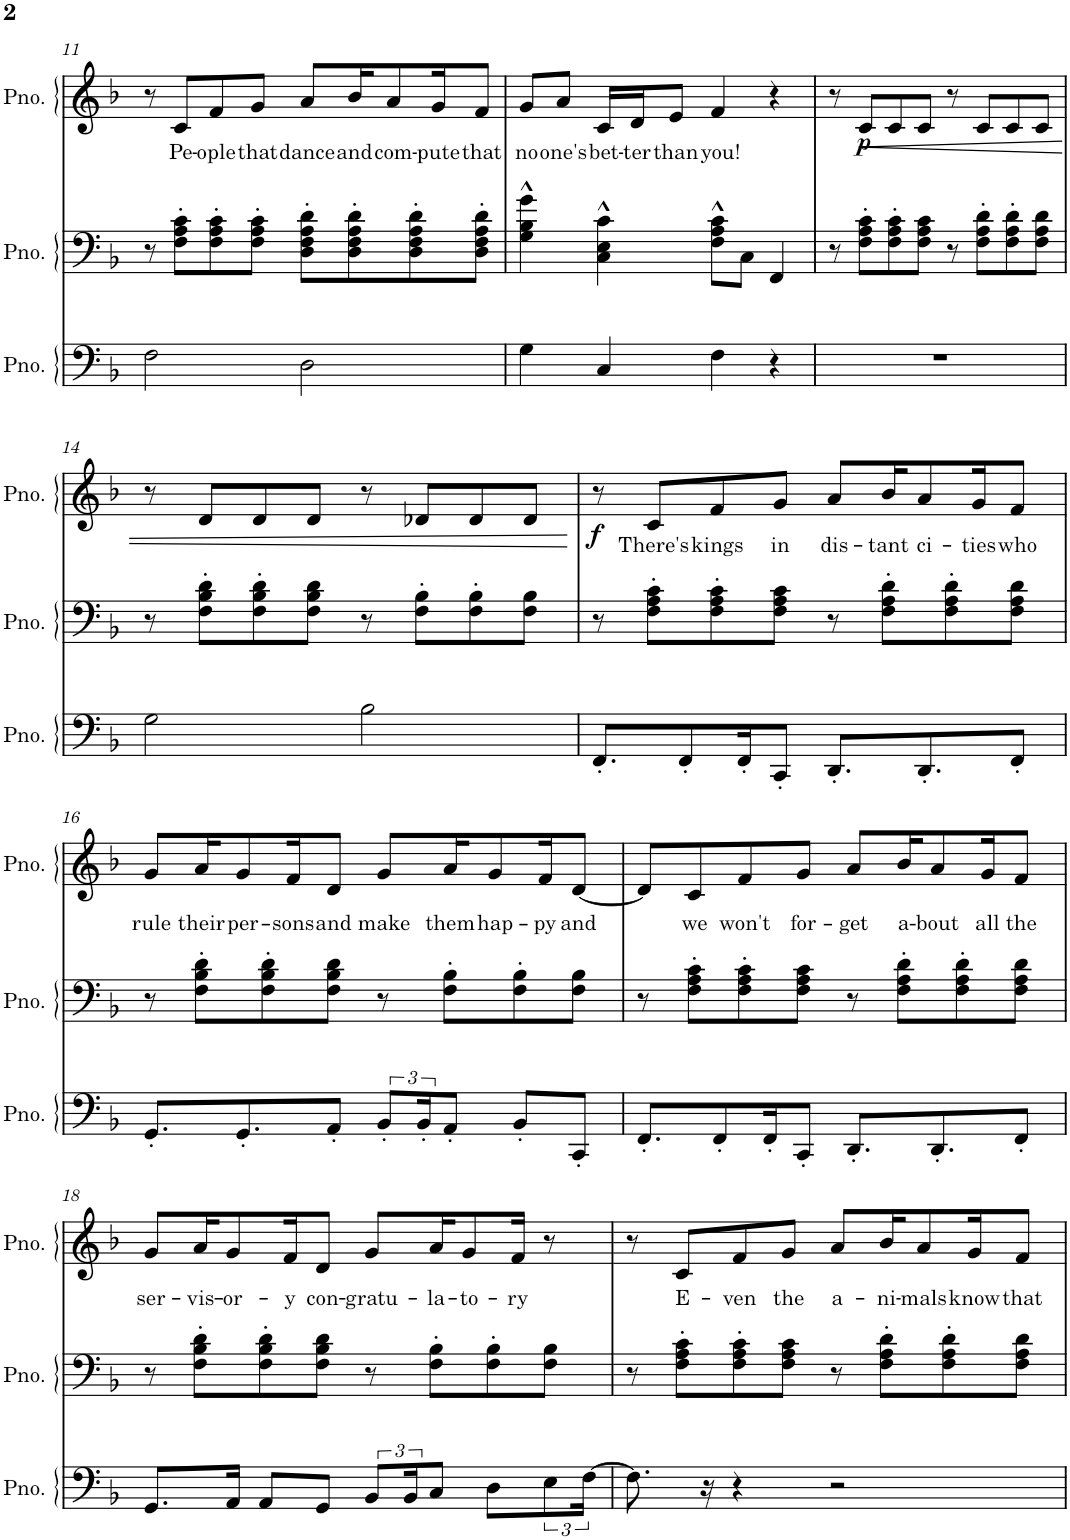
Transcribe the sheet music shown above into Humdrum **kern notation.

**kern	**kern	**kern	**text	**dynam
*part3	*part2	*part1	*part1	*part1
*staff3	*staff2	*staff1	*staff1	*staff1
*I"Piano	*I"Piano	*I"Piano	*	*
*I'Pno.	*I'Pno.	*I'Pno.	*	*
!!LO:PB:g=z
*clefF4	*clefF4	*clefG2	*	*
*k[b-]	*k[b-]	*k[b-]	*	*
*M4/4	*M4/4	*M4/4	*	*
=11	=11	=11	=11	=11
2F\	8r	8r	.	.
!	!	!	!LO:LY:b	!
.	8F\' 8A\' 8c\'L	8c/L	Pe-	.
!	!	!	!LO:LY:b	!
.	8F\' 8A\' 8c\'	8f/	-ople	.
!	!	!	!LO:LY:b	!
.	8F\' 8A\' 8c\'J	8g/J	that	.
!	!	!	!LO:LY:b	!
2D\	8D\' 8F\' 8A\' 8d\'L	8a/L	dance	.
!	!	!	!LO:LY:b	!
.	8D\' 8F\' 8A\' 8d\'	16b-/K	and	.
!	!	!	!LO:LY:b	!
.	.	8a/	com-	.
.	8D\' 8F\' 8A\' 8d\'	.	.	.
!	!	!	!LO:LY:b	!
.	.	16g/K	-pute	.
!	!	!	!LO:LY:b	!
.	8D\' 8F\' 8A\' 8d\'J	8f/J	that	.
=12	=12	=12	=12	=12
!	!	!	!LO:LY:b	!
4G\	4G\^^ 4B-\^^ 4g\^^	8g/L	no	.
!	!	!	!LO:LY:b	!
.	.	8a/J	one's	.
!	!	!	!LO:LY:b	!
4C/	4C\^^ 4E\^^ 4c\^^	16c/LL	bet-	.
!	!	!	!LO:LY:b	!
.	.	16d/J	-ter	.
!	!	!	!LO:LY:b	!
.	.	8e/J	than	.
!	!	!	!LO:LY:b	!
4F\	8F\^^ 8A\^^ 8c\^^L	4f/	you!	.
.	8C\J	.	.	.
4r	4FF/	4r	.	.
=13	=13	=13	=13	=13
1r	8r	8r	.	.
!	!	!	!	!LO:HP:b
!	!	!	!	!LO:DY:n=1:b
.	8F\' 8A\' 8c\'L	8c/L	.	< p
.	8F\' 8A\' 8c\'	8c/	.	.
.	8F\ 8A\ 8c\J	8c/J	.	.
.	8r	8r	.	.
.	8F\' 8A\' 8d\'L	8c/L	.	.
.	8F\' 8A\' 8d\'	8c/	.	.
.	8F\ 8A\ 8d\J	8c/J	.	.
!!LO:LB:g=z
=14	=14	=14	=14	=14
2G\	8r	8r	.	.
.	8F\' 8B-\' 8d\'L	8d/L	.	.
.	8F\' 8B-\' 8d\'	8d/	.	.
.	8F\ 8B-\ 8d\J	8d/J	.	.
2B-\	8r	8r	.	.
.	8F\' 8B-\'L	8d-X/L	.	.
.	8F\' 8B-\'	8d-/	.	.
.	8F\ 8B-\J	8d-/J	.	.
.	.	.	.	[
=15	=15	=15	=15	=15
!	!	!	!	!LO:DY:b
8.FF'/L	8r	8r	.	f
!	!	!	!LO:LY:b	!
.	8F\' 8A\' 8c\'L	8c/L	There's	.
8FF'/	.	.	.	.
!	!	!	!LO:LY:b	!
.	8F\' 8A\' 8c\'	8f/	kings	.
16FF'/K	.	.	.	.
!	!	!	!LO:LY:b	!
8CC'/J	8F\ 8A\ 8c\J	8g/J	in	.
!	!	!	!LO:LY:b	!
8.DD'/L	8r	8a/L	dis-	.
!	!	!	!LO:LY:b	!
.	8F\' 8A\' 8d\'L	16b-/K	-tant	.
!	!	!	!LO:LY:b	!
8.DD'/	.	8a/	ci-	.
.	8F\' 8A\' 8d\'	.	.	.
!	!	!	!LO:LY:b	!
.	.	16g/K	-ties	.
!	!	!	!LO:LY:b	!
8FF'/J	8F\ 8A\ 8d\J	8f/J	who	.
!!LO:LB:g=z
=16	=16	=16	=16	=16
!	!	!	!LO:LY:b	!
8.GG'/L	8r	8g/L	rule	.
!	!	!	!LO:LY:b	!
.	8F\' 8B-\' 8d\'L	16a/K	their	.
!	!	!	!LO:LY:b	!
8.GG'/	.	8g/	per-	.
.	8F\' 8B-\' 8d\'	.	.	.
!	!	!	!LO:LY:b	!
.	.	16f/K	-sons	.
!	!	!	!LO:LY:b	!
8AA'/J	8F\ 8B-\ 8d\J	8d/J	and	.
!	!	!	!LO:LY:b	!
12BB-'/L	8r	8g/L	make	.
24BB-'/K	.	.	.	.
!	!	!	!LO:LY:b	!
8AA'/J	8F\' 8B-\'L	16a/K	them	.
!	!	!	!LO:LY:b	!
.	.	8g/	hap-	.
8BB-'/L	8F\' 8B-\'	.	.	.
!	!	!	!LO:LY:b	!
.	.	16f/K	-py	.
!	!	!	!LO:LY:b	!
8CC'/J	8F\ 8B-\J	[8d/J	and	.
=17	=17	=17	=17	=17
8.FF'/L	8r	8d/L]	.	.
!	!	!	!LO:LY:b	!
.	8F\' 8A\' 8c\'L	8c/	we	.
8FF'/	.	.	.	.
!	!	!	!LO:LY:b	!
.	8F\' 8A\' 8c\'	8f/	won't	.
16FF'/K	.	.	.	.
!	!	!	!LO:LY:b	!
8CC'/J	8F\ 8A\ 8c\J	8g/J	for-	.
!	!	!	!LO:LY:b	!
8.DD'/L	8r	8a/L	-get	.
!	!	!	!LO:LY:b	!
.	8F\' 8A\' 8d\'L	16b-/K	a-	.
!	!	!	!LO:LY:b	!
8.DD'/	.	8a/	-bout	.
.	8F\' 8A\' 8d\'	.	.	.
!	!	!	!LO:LY:b	!
.	.	16g/K	all	.
!	!	!	!LO:LY:b	!
8FF'/J	8F\ 8A\ 8d\J	8f/J	the	.
!!LO:LB:g=z
=18	=18	=18	=18	=18
!	!	!	!LO:LY:b	!
8.GG/L	8r	8g/L	ser-	.
!	!	!	!LO:LY:b	!
.	8F\' 8B-\' 8d\'L	16a/K	-vis-	.
!	!	!	!LO:LY:b	!
16AA/Jk	.	8g/	-or-	.
8AA/L	8F\' 8B-\' 8d\'	.	.	.
!	!	!	!LO:LY:b	!
.	.	16f/K	-y	.
!	!	!	!LO:LY:b	!
8GG/J	8F\ 8B-\ 8d\J	8d/J	con-	.
!	!	!	!LO:LY:b	!
12BB-/L	8r	8g/L	-gratu-	.
24BB-/K	.	.	.	.
!	!	!	!LO:LY:b	!
8C/J	8F\' 8B-\'L	16a/K	-la-	.
!	!	!	!LO:LY:b	!
.	.	8g/	-to-	.
8D\L	8F\' 8B-\'	.	.	.
!	!	!	!LO:LY:b	!
.	.	16f/Jk	-ry	.
12E\	8F\ 8B-\J	8r	.	.
[24F\Jk	.	.	.	.
=19	=19	=19	=19	=19
8.F\]	8r	8r	.	.
!	!	!	!LO:LY:b	!
.	8F\' 8A\' 8c\'L	8c/L	E-	.
16r	.	.	.	.
!	!	!	!LO:LY:b	!
4r	8F\' 8A\' 8c\'	8f/	-ven	.
!	!	!	!LO:LY:b	!
.	8F\ 8A\ 8c\J	8g/J	the	.
!	!	!	!LO:LY:b	!
2r	8r	8a/L	a-	.
!	!	!	!LO:LY:b	!
.	8F\' 8A\' 8d\'L	16b-/K	-ni-	.
!	!	!	!LO:LY:b	!
.	.	8a/	-mals	.
.	8F\' 8A\' 8d\'	.	.	.
!	!	!	!LO:LY:b	!
.	.	16g/K	know	.
!	!	!	!LO:LY:b	!
.	8F\ 8A\ 8d\J	8f/J	that	.
=	=	=	=	=
*-	*-	*-	*-	*-
